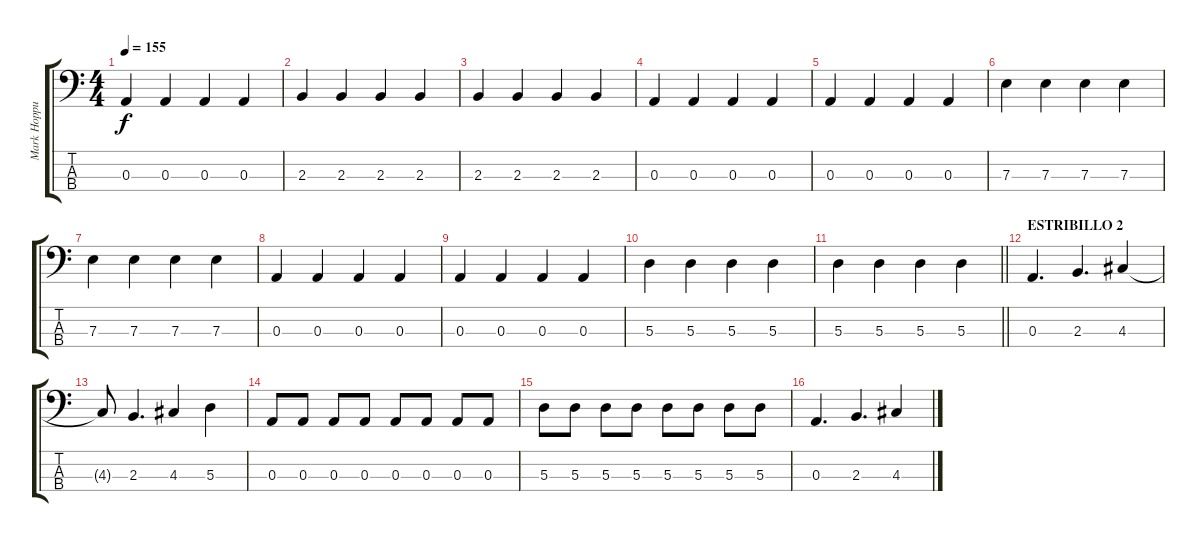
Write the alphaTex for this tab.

\track ("Mark Hoppus (Bajo)" "Mark Hoppu") {instrument electricbasspick}
\staff {score tabs}
\tuning (G2 D2 A1 E1) {hide}
\ts (4 4)
\tempo 155
\clef f4
\ks c
0.3.4{dy f} 0.3.4 0.3.4 0.3.4 |
2.3.4 2.3.4 2.3.4 2.3.4 |
2.3.4 2.3.4 2.3.4 2.3.4 |
0.3.4 0.3.4 0.3.4 0.3.4 |
0.3.4 0.3.4 0.3.4 0.3.4 |
7.3.4 7.3.4 7.3.4 7.3.4 |
7.3.4 7.3.4 7.3.4 7.3.4 |
0.3.4 0.3.4 0.3.4 0.3.4 |
0.3.4 0.3.4 0.3.4 0.3.4 |
5.3.4 5.3.4 5.3.4 5.3.4 |
\barLineRight lightlight
5.3.4 5.3.4 5.3.4 5.3.4 |
\section ("" "ESTRIBILLO 2")
0.3.4{d} 2.3.4{d} 4.3.4 |
4.3{t}.8 2.3.4{d} 4.3.4 5.3.4 |
0.3.8 0.3.8 0.3.8 0.3.8 0.3.8 0.3.8 0.3.8 0.3.8 |
5.3.8 5.3.8 5.3.8 5.3.8 5.3.8 5.3.8 5.3.8 5.3.8 |
0.3.4{d} 2.3.4{d} 4.3.4
